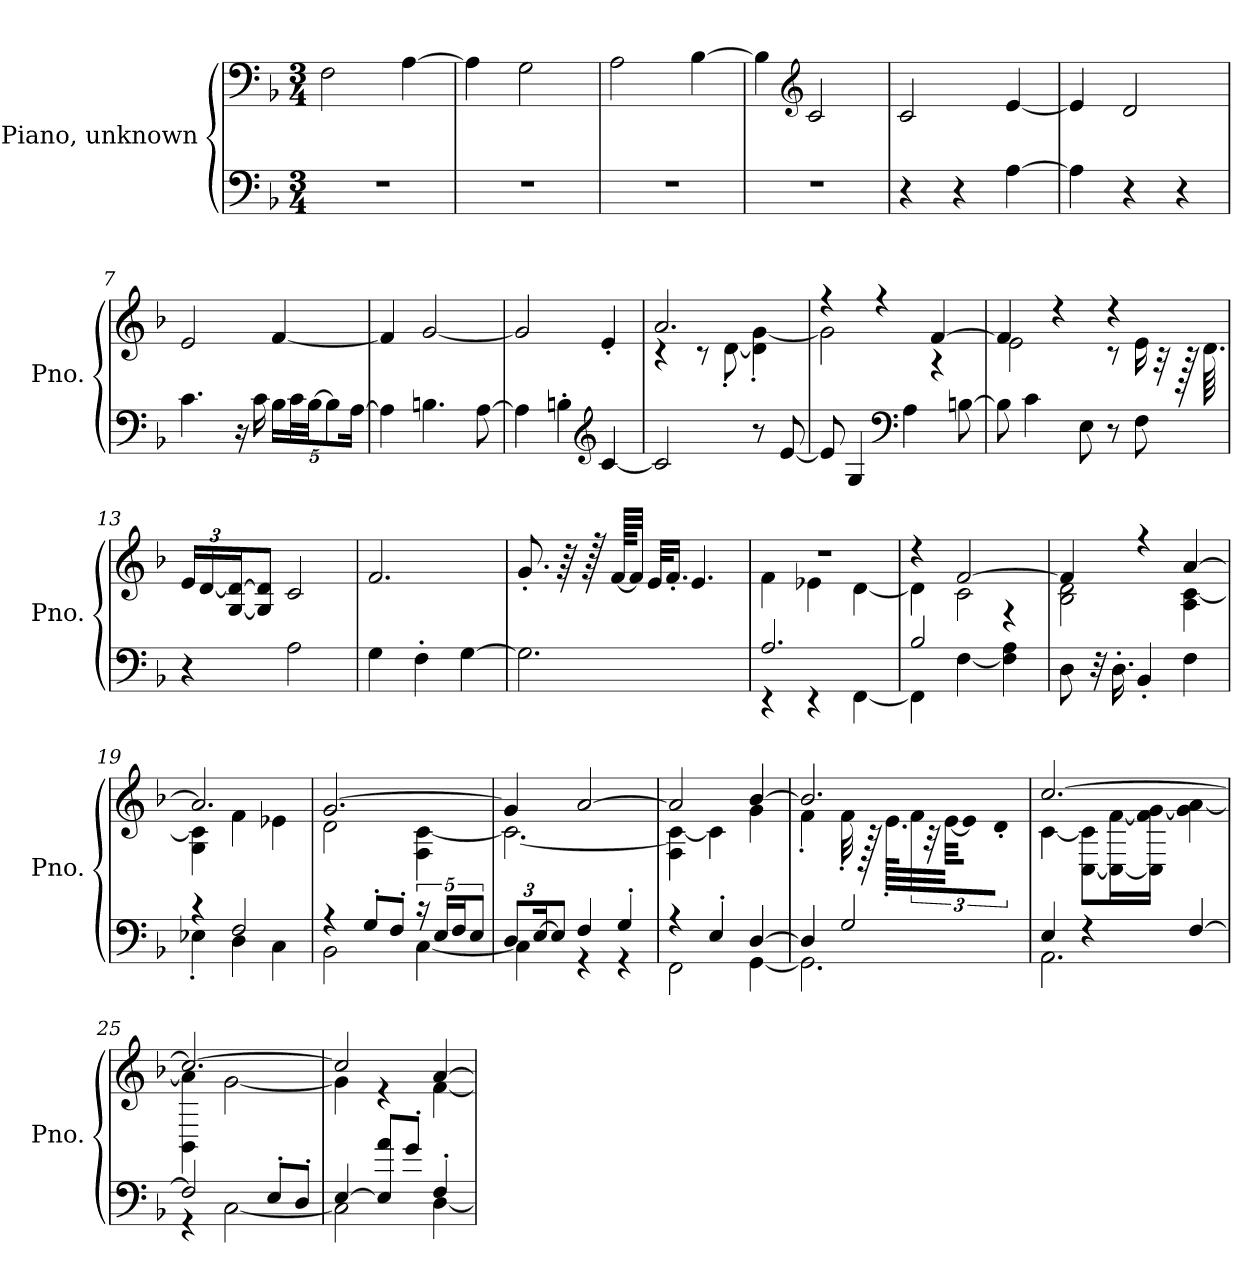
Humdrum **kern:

**kern	**kern
*part1	*part1
*staff2	*staff1
*I"Piano, unknown	*
*I'Pno.	*
*clefF4	*clefF4
*k[b-]	*k[b-]
*M3/4	*M3/4
*MM151	*MM151
=1	=1
2.r	2F\
.	[4A\
=2	=2
2.r	4A\]
.	2G\
=3	=3
2.r	2A\
.	[4B-\
=4	=4
2.r	4B-\]
*	*clefG2
.	2c/
=5	=5
4r	2c/
4r	.
[4A\	[4e/
=6	=6
4A\]	4e/]
4r	2d/
4r	.
=7	=7
4.c\	2e/
16r	.
16c\	.
*Xbrackettup	*
20B-\LL	[4f/
40c\L	.
[40B-\JJ	.
10B-\]	.
[20A\Jk	.
=8	=8
4A\]	4f/]
4.Bn\	[2g/
[8A\	.
=9	=9
4A\]	2g/]
4Bn'\	.
*clefG2	*
[4c/	4e'/
!!LO:LB:g=z
=10	=10
*	*^
2c/]	2.a/	4r
.	.	8r
.	.	[8d'\
8r	.	4d\]' [4g\'
[8e/	.	.
=11	=11	=11
8e/]	4r	2g\]
4G/	.	.
.	4r	.
*clefF4	*	*
4A\	.	.
.	[4f/	4r
[8Bn\	.	.
=12	=12	=12
8B\]	4f/]	2e\
4c\	.	.
.	4r	.
8E\	.	.
8r	4r	8r
8F\	.	16e\
.	.	32r
.	.	128r
.	.	64.d\
*	*v	*v
=13	=13
*	*Xbrackettup
4r	24e/LL
.	[24d/
.	[24G/ 24d/_J
.	8G/] 8d/]J
2A\	2c/
=14	=14
4G\	2.f/
4F'\	.
[4G\	.
!!LO:LB:g=z
=15	=15
2.G\]	8.g'/
.	64r
.	128r
.	[128f/KKLLL
.	32f/JJJ]
.	32e/KLL
.	16.f'/JJ
.	4.e/
=16	=16
*^	*^
2.A/	4r	2.r	4f\
.	4r	.	4e-X\
.	[4FF\	.	[4d\
=17	=17	=17	=17
2B-/	4FF\]	4r	4d\]
.	[4F\	[2f/	2c\
4r	4F\] 4A\	.	.
*v	*v	*	*
=18	=18	=18
8D\	4f/]	2B-\ 2d\
32r	.	.
16.D'\	.	.
4BB-'/	4r	.
4F\	[4a/	4A\ [4c\
=19	=19	=19
*^	*	*
4r	4E-X'\	2.a/]	4G\ 4c\]
2F/	4D\	.	4f\
.	4C\	.	4e-X\
=20	=20	=20	=20
4r	2BB-\	[2.g/	2d\
8G'/L	.	.	.
8F'/J	.	.	.
*brackettup	*	*	*
20r	[4C\	.	4F\ [4c\
20E/LL	.	.	.
20F/J	.	.	.
10E/J	.	.	.
!!LO:LB:g=z	!!
=21	=21	=21	=21
*Xbrackettup	*	*	*
12D/L	4C\]	4g/]	2.c\_
[24E/K	.	.	.
8E/J]	.	.	.
4F/	4r	[2a/	.
4G'/	4r	.	.
=22	=22	=22	=22
4r	2FF\	2a/]	4F\ 4c\_
4E'/	.	.	4c\]
[4D/	[4GG\	[4b-/	4g\
=23	=23	=23	=23
4D/]	2.GG\]	2.b-/]	4f'\
2G/	.	.	32f'\
.	.	.	128r
.	.	.	64.e'\KLLL
*	*	*	*brackettup
.	.	.	48f\JJJ
.	.	.	48r
.	.	.	[48e\KKL
.	.	.	8e\J]
.	.	.	4d'\
=24	=24	=24	=24
4E/	2.AA\	[2.cc/	[4c\
4r	.	.	[8C\ 8c\]L
.	.	.	16C\_ [16f\L
.	.	.	16C\] 16f\] [16g\JJ
[4F/	.	.	4g\] [4a\
=25	=25	=25	=25
2F/]	4r	2.cc/_	4BB-\ 4a\]
.	[2C\	.	[2g\
8E'/L	.	.	.
8D'/J	.	.	.
=26	=26	=26	=26
[4E/	2C\]	2cc/]	4g\]
8E/] 8a/L	.	.	4r
8g'/J	.	.	.
4F'/	[4D\	[4a/	[4f\
*v	*v	*	*
*	*v	*v
=	=
*-	*-
